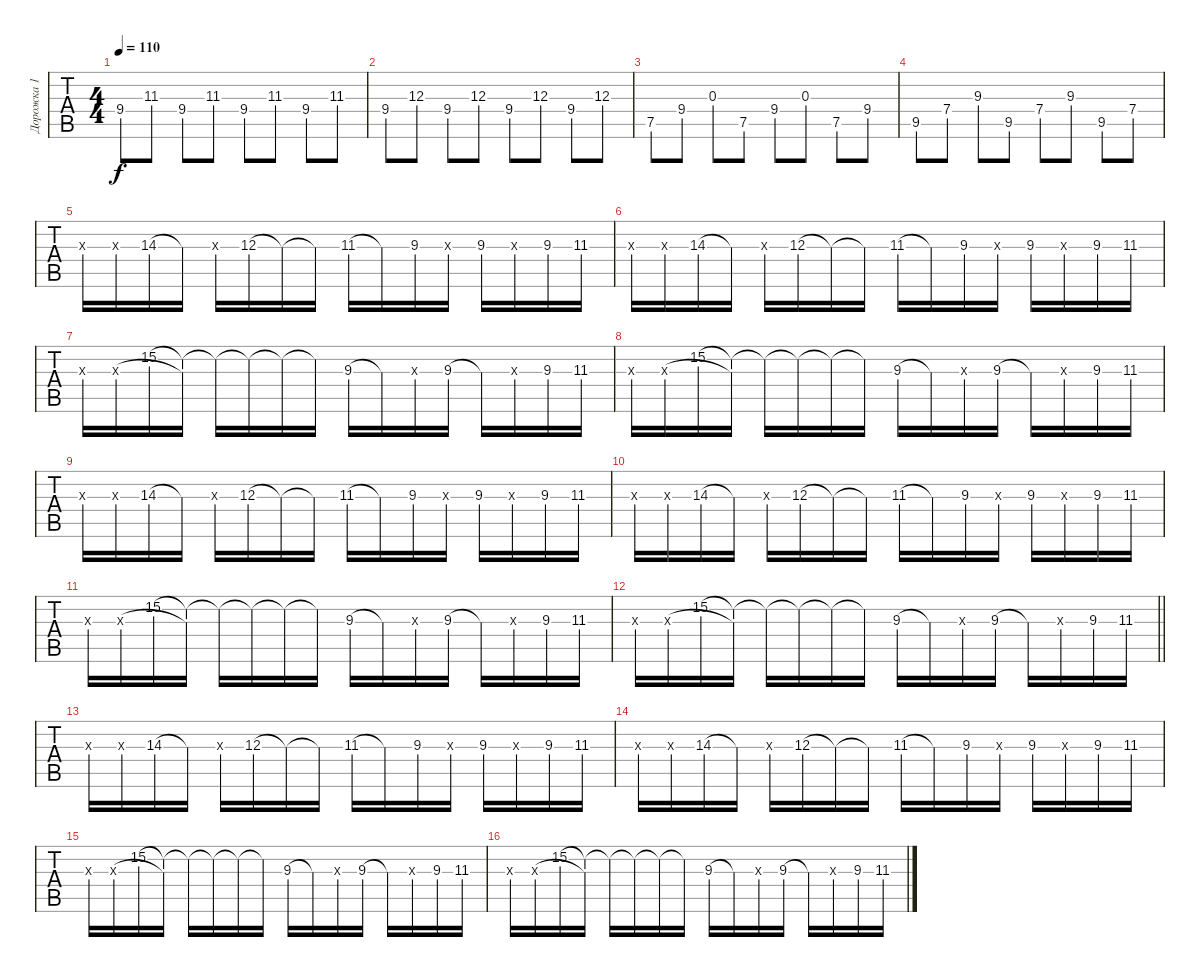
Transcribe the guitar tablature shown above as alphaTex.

\track ("Дорожка 1" "Дорожка 1") {instrument acousticguitarsteel}
\staff {tabs}
\tuning (E4 B3 G3 D3 A2 D2) {hide}
\ts (4 4)
\tempo 110
\clef g2
\ks c
9.4.8{dy f} 11.3.8 9.4.8 11.3.8 9.4.8 11.3.8 9.4.8 11.3.8 |
9.4.8 12.3.8 9.4.8 12.3.8 9.4.8 12.3.8 9.4.8 12.3.8 |
7.5.8 9.4.8 0.3.8 7.5.8 9.4.8 0.3.8 7.5.8 9.4.8 |
9.5.8 7.4.8 9.3.8 9.5.8 7.4.8 9.3.8 9.5.8 7.4.8 |
0.3{x}.16 0.3{x}.16 14.3.16 14.3{t}.16 0.3{x}.16 12.3.16 12.3{t}.16 12.3{t}.16 11.3.16 11.3{t}.16 9.3.16 9.3{x}.16 9.3.16 9.3{x}.16 9.3.16 11.3.16 |
0.3{x}.16 0.3{x}.16 14.3.16 14.3{t}.16 0.3{x}.16 12.3.16 12.3{t}.16 12.3{t}.16 11.3.16 11.3{t}.16 9.3.16 9.3{x}.16 9.3.16 9.3{x}.16 9.3.16 11.3.16 |
0.3{x}.16 0.3{x}.16 15.2.16 (15.2{t} 0.3{t}).16 15.2{t}.16 15.2{t}.16 15.2{t}.16 15.2{t}.16 9.3.16 9.3{t}.16 9.3{x}.16 9.3.16 9.3{t}.16 9.3{x}.16 9.3.16 11.3.16 |
0.3{x}.16 0.3{x}.16 15.2.16 (15.2{t} 0.3{t}).16 15.2{t}.16 15.2{t}.16 15.2{t}.16 15.2{t}.16 9.3.16 9.3{t}.16 9.3{x}.16 9.3.16 9.3{t}.16 9.3{x}.16 9.3.16 11.3.16 |
0.3{x}.16 0.3{x}.16 14.3.16 14.3{t}.16 0.3{x}.16 12.3.16 12.3{t}.16 12.3{t}.16 11.3.16 11.3{t}.16 9.3.16 9.3{x}.16 9.3.16 9.3{x}.16 9.3.16 11.3.16 |
0.3{x}.16 0.3{x}.16 14.3.16 14.3{t}.16 0.3{x}.16 12.3.16 12.3{t}.16 12.3{t}.16 11.3.16 11.3{t}.16 9.3.16 9.3{x}.16 9.3.16 9.3{x}.16 9.3.16 11.3.16 |
0.3{x}.16 0.3{x}.16 15.2.16 (15.2{t} 0.3{t}).16 15.2{t}.16 15.2{t}.16 15.2{t}.16 15.2{t}.16 9.3.16 9.3{t}.16 9.3{x}.16 9.3.16 9.3{t}.16 9.3{x}.16 9.3.16 11.3.16 |
\barLineRight lightlight
0.3{x}.16 0.3{x}.16 15.2.16 (15.2{t} 0.3{t}).16 15.2{t}.16 15.2{t}.16 15.2{t}.16 15.2{t}.16 9.3.16 9.3{t}.16 9.3{x}.16 9.3.16 9.3{t}.16 9.3{x}.16 9.3.16 11.3.16 |
0.3{x}.16 0.3{x}.16 14.3.16 14.3{t}.16 0.3{x}.16 12.3.16 12.3{t}.16 12.3{t}.16 11.3.16 11.3{t}.16 9.3.16 9.3{x}.16 9.3.16 9.3{x}.16 9.3.16 11.3.16 |
0.3{x}.16 0.3{x}.16 14.3.16 14.3{t}.16 0.3{x}.16 12.3.16 12.3{t}.16 12.3{t}.16 11.3.16 11.3{t}.16 9.3.16 9.3{x}.16 9.3.16 9.3{x}.16 9.3.16 11.3.16 |
0.3{x}.16 0.3{x}.16 15.2.16 (15.2{t} 0.3{t}).16 15.2{t}.16 15.2{t}.16 15.2{t}.16 15.2{t}.16 9.3.16 9.3{t}.16 9.3{x}.16 9.3.16 9.3{t}.16 9.3{x}.16 9.3.16 11.3.16 |
0.3{x}.16 0.3{x}.16 15.2.16 (15.2{t} 0.3{t}).16 15.2{t}.16 15.2{t}.16 15.2{t}.16 15.2{t}.16 9.3.16 9.3{t}.16 9.3{x}.16 9.3.16 9.3{t}.16 9.3{x}.16 9.3.16 11.3.16
